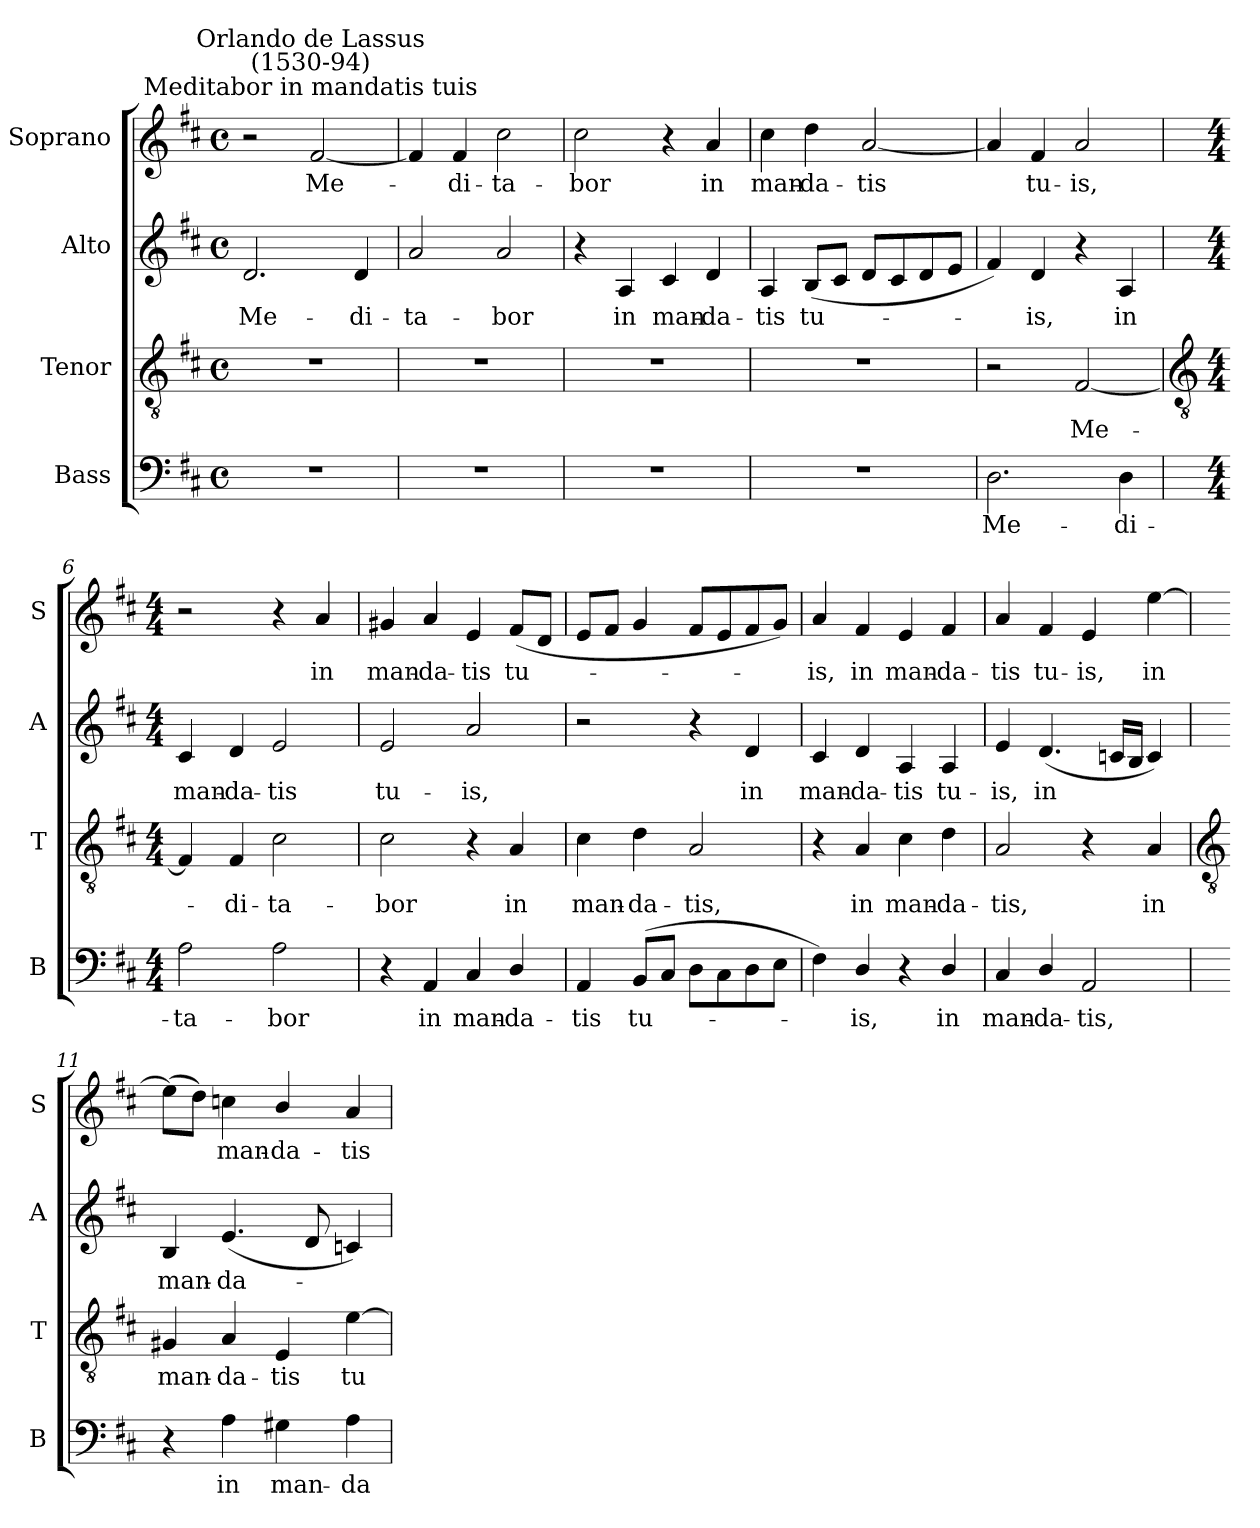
**kern	**text	**kern	**text	**kern	**text	**kern	**text
*part4	*part4	*part3	*part3	*part2	*part2	*part1	*part1
*staff4	*staff4	*staff3	*staff3	*staff2	*staff2	*staff1	*staff1
*I"Bass	*	*I"Tenor	*	*I"Alto	*	*I"Soprano	*
*I'B	*	*I'T	*	*I'A	*	*I'S	*
*clefF4	*	*clefGv2	*	*clefG2	*	*clefG2	*
*k[f#c#]	*	*k[f#c#]	*	*k[f#c#]	*	*k[f#c#]	*
*D:	*	*D:	*	*D:	*	*D:	*
*M4/4	*	*M4/4	*	*M4/4	*	*M4/4	*
*met(c)	*	*met(c)	*	*met(c)	*	*met(c)	*
=1	=1	=1	=1	=1	=1	=1	=1
!	!	!	!	!	!LO:LY:b	!	!
1r	.	1r	.	2.d	Me-	2r	.
!	!	!	!	!	!	!LO:TX:a:cj:t=Meditabor in mandatis tuis	!
!	!	!	!	!	!	!LO:TX:a:cj:t=Orlando de Lassus\n(1530-94)	!
!	!	!	!	!	!	!	!LO:LY:b
.	.	.	.	.	.	[2f#	Me-
!	!	!	!	!	!LO:LY:b	!	!
.	.	.	.	4d	-di-	.	.
=2	=2	=2	=2	=2	=2	=2	=2
!	!	!	!	!	!LO:LY:b	!	!
1r	.	1r	.	2a	-ta-	4f#]	.
!	!	!	!	!	!	!	!LO:LY:b
.	.	.	.	.	.	4f#	di-
!	!	!	!	!	!LO:LY:b	!	!LO:LY:b
.	.	.	.	2a	-bor	2cc#	-ta-
=3	=3	=3	=3	=3	=3	=3	=3
!	!	!	!	!	!	!	!LO:LY:b
1r	.	1r	.	4r	.	2cc#	-bor
!	!	!	!	!	!LO:LY:b	!	!
.	.	.	.	4A	in	.	.
!	!	!	!	!	!LO:LY:b	!	!
.	.	.	.	4c#	man-	4r	.
!	!	!	!	!	!LO:LY:b	!	!LO:LY:b
.	.	.	.	4d	-da-	4a	in
=4	=4	=4	=4	=4	=4	=4	=4
!	!	!	!	!	!LO:LY:b	!	!LO:LY:b
1r	.	1r	.	4A	-tis	4cc#	man-
!	!	!	!	!	!LO:LY:b	!	!LO:LY:b
.	.	.	.	(<8BL	tu-	4dd	-da-
.	.	.	.	8c#J	.	.	.
!	!	!	!	!	!	!	!LO:LY:b
.	.	.	.	8dL	.	[2a	-tis
.	.	.	.	8c#	.	.	.
.	.	.	.	8d	.	.	.
.	.	.	.	8eJ	.	.	.
=5	=5	=5	=5	=5	=5	=5	=5
!	!LO:LY:b	!	!	!	!	!	!
2.D	Me-	2r	.	4f#)	.	4a]	.
!	!	!	!	!	!LO:LY:b	!	!LO:LY:b
.	.	.	.	4d	is,	4f#	tu-
!	!	!	!LO:LY:b	!	!	!	!LO:LY:b
.	.	[2F#	Me-	4r	.	2a	-is,
!	!LO:LY:b	!	!	!	!LO:LY:b	!	!
4D	-di-	.	.	4A	in	.	.
!!LO:LB:g=z
=6	=6	=6	=6	=6	=6	=6	=6
*	*	*clefGv2	*	*	*	*	*
*M4/4	*	*M4/4	*	*M4/4	*	*M4/4	*
!	!LO:LY:b	!	!	!	!LO:LY:b	!	!
2A	-ta-	4F#]	.	4c#	man-	2r	.
!	!	!	!LO:LY:b	!	!LO:LY:b	!	!
.	.	4F#	di-	4d	-da-	.	.
!	!LO:LY:b	!	!LO:LY:b	!	!LO:LY:b	!	!
2A	-bor	2c#	-ta-	2e	-tis	4r	.
!	!	!	!	!	!	!	!LO:LY:b
.	.	.	.	.	.	4a	in
=7	=7	=7	=7	=7	=7	=7	=7
!	!	!	!LO:LY:b	!	!LO:LY:b	!	!LO:LY:b
4r	.	2c#	-bor	2e	tu-	4g#X	man-
!	!LO:LY:b	!	!	!	!	!	!LO:LY:b
4AA	in	.	.	.	.	4a	-da-
!	!LO:LY:b	!	!	!	!LO:LY:b	!	!LO:LY:b
4C#	man-	4r	.	2a	-is,	4e	-tis
!	!LO:LY:b	!	!LO:LY:b	!	!	!	!LO:LY:b
4D/	-da-	4A	in	.	.	(<8f#L	tu-
.	.	.	.	.	.	8dJ	.
=8	=8	=8	=8	=8	=8	=8	=8
!	!LO:LY:b	!	!LO:LY:b	!	!	!	!
4AA	-tis	4c#	man-	2r	.	8eL	.
.	.	.	.	.	.	8f#J	.
!	!LO:LY:b	!	!LO:LY:b	!	!	!	!
(>8BBL	tu-	4d	-da-	.	.	4g	.
8C#J	.	.	.	.	.	.	.
!	!	!	!LO:LY:b	!	!	!	!
8DL	.	2A	-tis,	4r	.	8f#L	.
8C#	.	.	.	.	.	8e	.
!	!	!	!	!	!LO:LY:b	!	!
8D	.	.	.	4d	in	8f#	.
8EJ	.	.	.	.	.	8gJ)	.
=9	=9	=9	=9	=9	=9	=9	=9
!	!	!	!	!	!LO:LY:b	!	!LO:LY:b
4F#)	.	4r	.	4c#	man-	4a	is,
!	!LO:LY:b	!	!LO:LY:b	!	!LO:LY:b	!	!LO:LY:b
4D/	is,	4A	in	4d	-da-	4f#	in
!	!	!	!LO:LY:b	!	!LO:LY:b	!	!LO:LY:b
4r	.	4c#	man-	4A	-tis	4e	man-
!	!LO:LY:b	!	!LO:LY:b	!	!LO:LY:b	!	!LO:LY:b
4D/	in	4d	-da-	4A	tu-	4f#	-da-
=10	=10	=10	=10	=10	=10	=10	=10
!	!LO:LY:b	!	!LO:LY:b	!	!LO:LY:b	!	!LO:LY:b
4C#	man-	2A	-tis,	4e	-is,	4a	-tis
!	!LO:LY:b	!	!	!	!LO:LY:b	!	!LO:LY:b
4D/	-da-	.	.	(<4.d	in	4f#	tu-
!	!LO:LY:b	!	!	!	!	!	!LO:LY:b
2AA	-tis,	4r	.	.	.	4e	-is,
.	.	.	.	16cnLL	.	.	.
.	.	.	.	16BJJ	.	.	.
!	!	!	!LO:LY:b	!	!	!	!LO:LY:b
.	.	4A	in	4c)	.	[4ee	in
!!LO:LB:g=z
=11	=11	=11	=11	=11	=11	=11	=11
*	*	*clefGv2	*	*	*	*	*
!	!	!	!LO:LY:b	!	!LO:LY:b	!	!
4r	.	4G#X	man-	4B	man-	(>8eeL]	.
.	.	.	.	.	.	8ddJ)	.
!	!LO:LY:b	!	!LO:LY:b	!	!LO:LY:b	!	!LO:LY:b
4A	in	4A	-da-	(<4.e	-da-	4ccn	man-
!	!LO:LY:b	!	!LO:LY:b	!	!	!	!LO:LY:b
4G#X	man-	4E	-tis	.	.	4b/	-da-
.	.	.	.	8d	.	.	.
!	!LO:LY:b	!	!LO:LY:b	!	!	!	!LO:LY:b
4A	-da-	[4e	tu-	4cn)	.	4a	-tis
=	=	=	=	=	=	=	=
*-	*-	*-	*-	*-	*-	*-	*-
